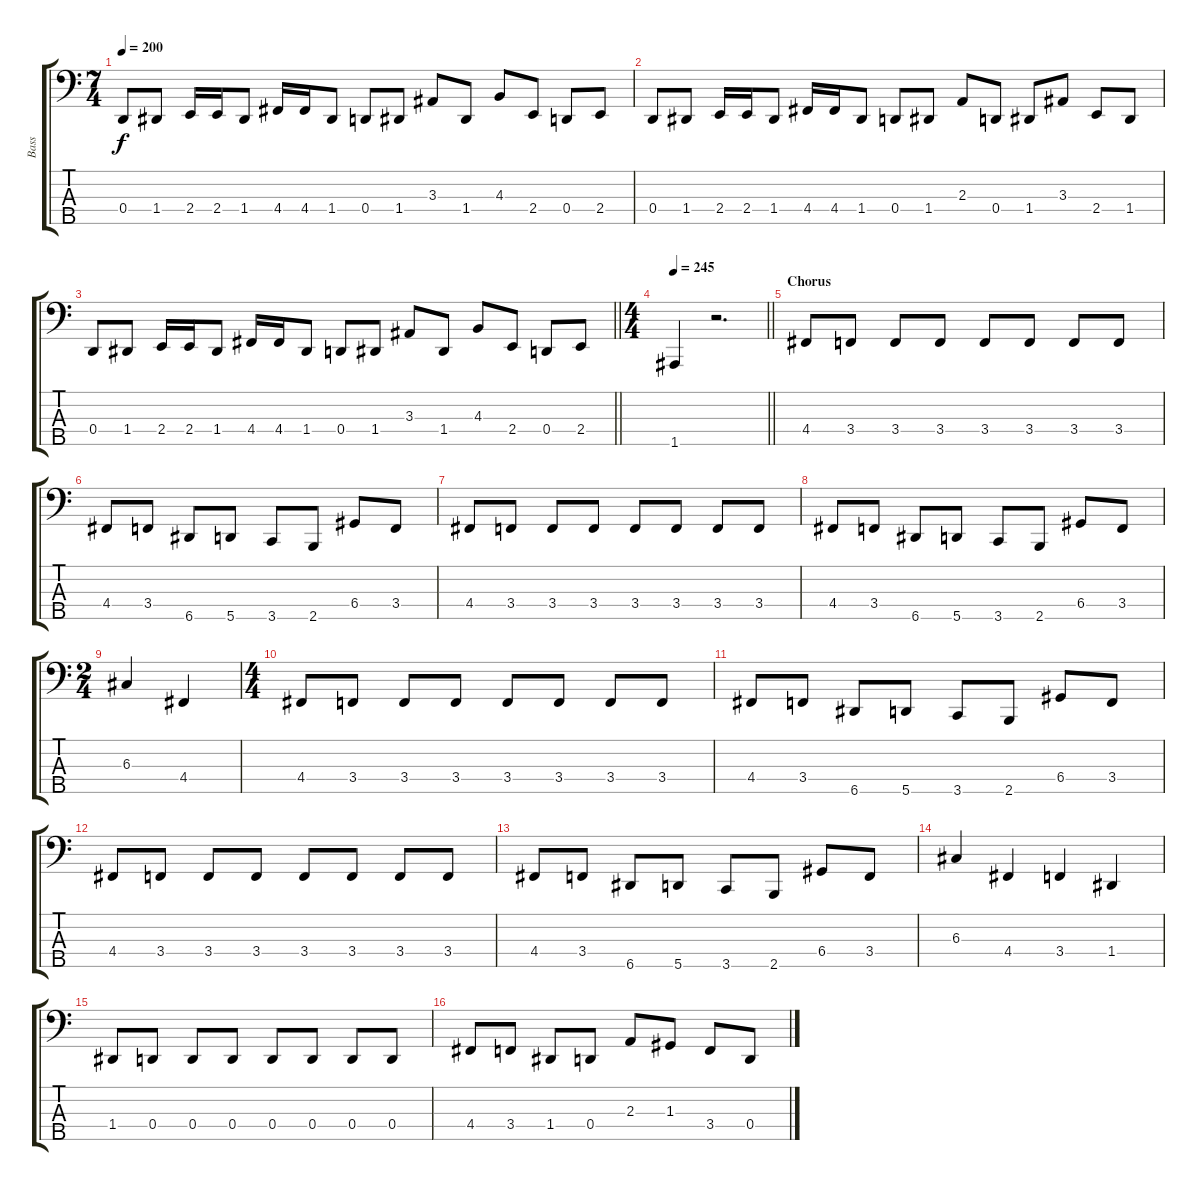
\track ("Bass" "Bass") {instrument electricbasspick}
\staff {score tabs}
\tuning (F2 C2 G1 D1 A0) {hide}
\ts (7 4)
\tempo 200
\clef f4
\ks c
0.4.8{dy f} 1.4.8 2.4.16 2.4.16 1.4.8 4.4.16 4.4.16 1.4.8 0.4.8 1.4.8 3.3.8 1.4.8 4.3.8 2.4.8 0.4.8 2.4.8 |
0.4.8 1.4.8 2.4.16 2.4.16 1.4.8 4.4.16 4.4.16 1.4.8 0.4.8 1.4.8 2.3.8 0.4.8 1.4.8 3.3.8 2.4.8 1.4.8 |
\barLineRight lightlight
0.4.8 1.4.8 2.4.16 2.4.16 1.4.8 4.4.16 4.4.16 1.4.8 0.4.8 1.4.8 3.3.8 1.4.8 4.3.8 2.4.8 0.4.8 2.4.8 |
\ts (4 4)
\section ("" "")
\tempo 245
\barLineRight lightlight
1.5.4 r.2{d} |
\section ("" "Chorus")
4.4.8 3.4.8 3.4.8 3.4.8 3.4.8 3.4.8 3.4.8 3.4.8 |
4.4.8 3.4.8 6.5.8 5.5.8 3.5.8 2.5.8 6.4.8 3.4.8 |
4.4.8 3.4.8 3.4.8 3.4.8 3.4.8 3.4.8 3.4.8 3.4.8 |
4.4.8 3.4.8 6.5.8 5.5.8 3.5.8 2.5.8 6.4.8 3.4.8 |
\ts (2 4)
6.3.4 4.4.4 |
\ts (4 4)
4.4.8 3.4.8 3.4.8 3.4.8 3.4.8 3.4.8 3.4.8 3.4.8 |
4.4.8 3.4.8 6.5.8 5.5.8 3.5.8 2.5.8 6.4.8 3.4.8 |
4.4.8 3.4.8 3.4.8 3.4.8 3.4.8 3.4.8 3.4.8 3.4.8 |
4.4.8 3.4.8 6.5.8 5.5.8 3.5.8 2.5.8 6.4.8 3.4.8 |
6.3.4 4.4.4 3.4.4 1.4.4 |
1.4.8 0.4.8 0.4.8 0.4.8 0.4.8 0.4.8 0.4.8 0.4.8 |
4.4.8 3.4.8 1.4.8 0.4.8 2.3.8 1.3.8 3.4.8 0.4.8
